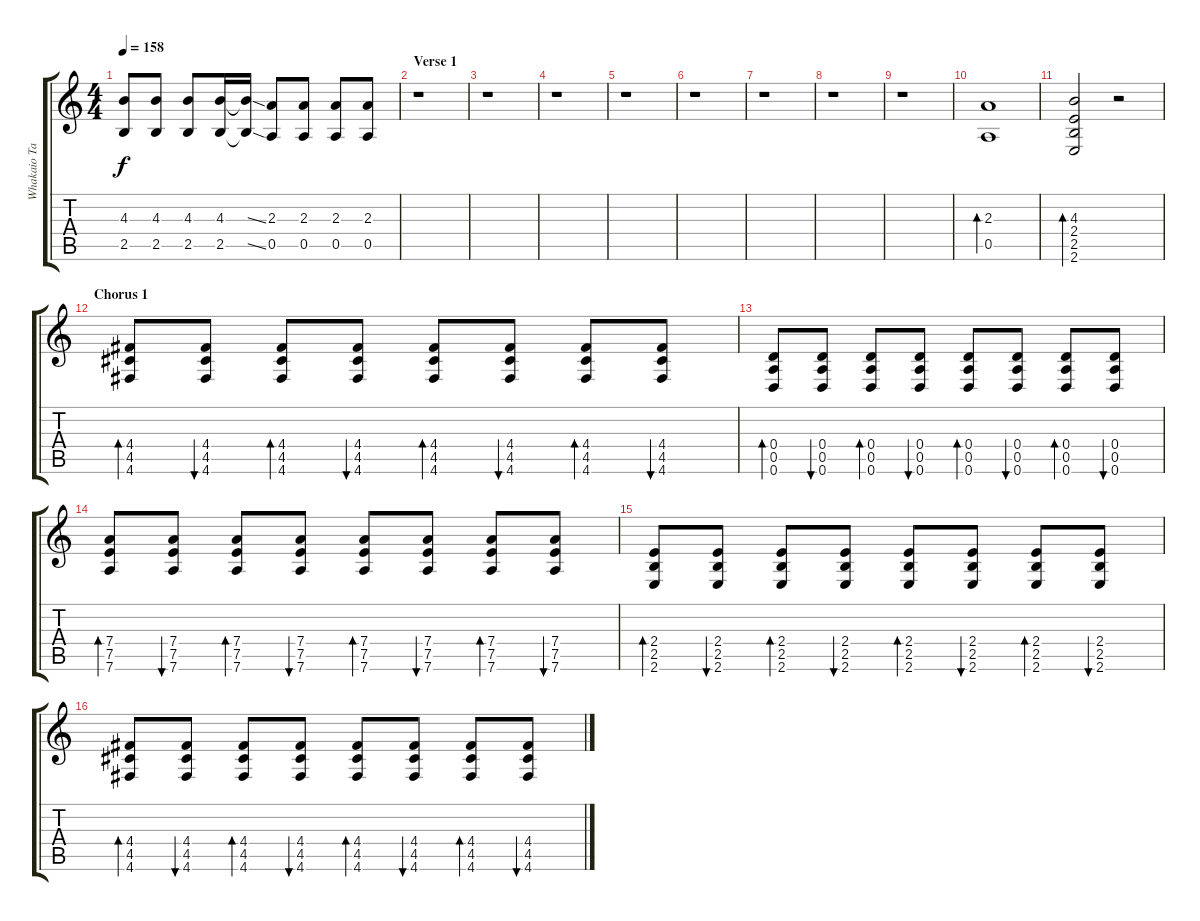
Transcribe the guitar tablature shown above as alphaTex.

\track ("Whakaio Taahi" "Whakaio Ta") {instrument distortionguitar}
\staff {score tabs}
\tuning (E4 B3 G3 D3 A2 D2) {hide}
\ts (4 4)
\tempo 158
\clef g2
\ks c
(4.3 2.5).8{dy f} (4.3 2.5).8 (4.3 2.5).8 (4.3 2.5).16 (4.3{ss t} 2.5{ss t}).16 (2.3 0.5).8 (2.3 0.5).8 (2.3 0.5).8 (2.3 0.5).8 |
\section ("" "Verse 1")
r.1 |
r.1 |
r.1 |
r.1 |
r.1 |
r.1 |
r.1 |
r.1 |
(2.3 0.5).1{bd 120} |
(4.3 2.4 2.5 2.6).2{bd 120} r.2 |
\section ("" "Chorus 1")
(4.4 4.5 4.6).8{bd 120} (4.4 4.5 4.6).8{bu 120} (4.4 4.5 4.6).8{bd 120} (4.4 4.5 4.6).8{bu 120} (4.4 4.5 4.6).8{bd 120} (4.4 4.5 4.6).8{bu 120} (4.4 4.5 4.6).8{bd 120} (4.4 4.5 4.6).8{bu 120} |
(0.4 0.5 0.6).8{bd 120} (0.4 0.5 0.6).8{bu 120} (0.4 0.5 0.6).8{bd 120} (0.4 0.5 0.6).8{bu 120} (0.4 0.5 0.6).8{bd 120} (0.4 0.5 0.6).8{bu 120} (0.4 0.5 0.6).8{bd 120} (0.4 0.5 0.6).8{bu 120} |
(7.4 7.5 7.6).8{bd 120} (7.4 7.5 7.6).8{bu 120} (7.4 7.5 7.6).8{bd 120} (7.4 7.5 7.6).8{bu 120} (7.4 7.5 7.6).8{bd 120} (7.4 7.5 7.6).8{bu 120} (7.4 7.5 7.6).8{bd 120} (7.4 7.5 7.6).8{bu 120} |
(2.4 2.5 2.6).8{bd 120} (2.4 2.5 2.6).8{bu 120} (2.4 2.5 2.6).8{bd 120} (2.4 2.5 2.6).8{bu 120} (2.4 2.5 2.6).8{bd 120} (2.4 2.5 2.6).8{bu 120} (2.4 2.5 2.6).8{bd 120} (2.4 2.5 2.6).8{bu 120} |
(4.4 4.5 4.6).8{bd 120} (4.4 4.5 4.6).8{bu 120} (4.4 4.5 4.6).8{bd 120} (4.4 4.5 4.6).8{bu 120} (4.4 4.5 4.6).8{bd 120} (4.4 4.5 4.6).8{bu 120} (4.4 4.5 4.6).8{bd 120} (4.4 4.5 4.6).8{bu 120}
